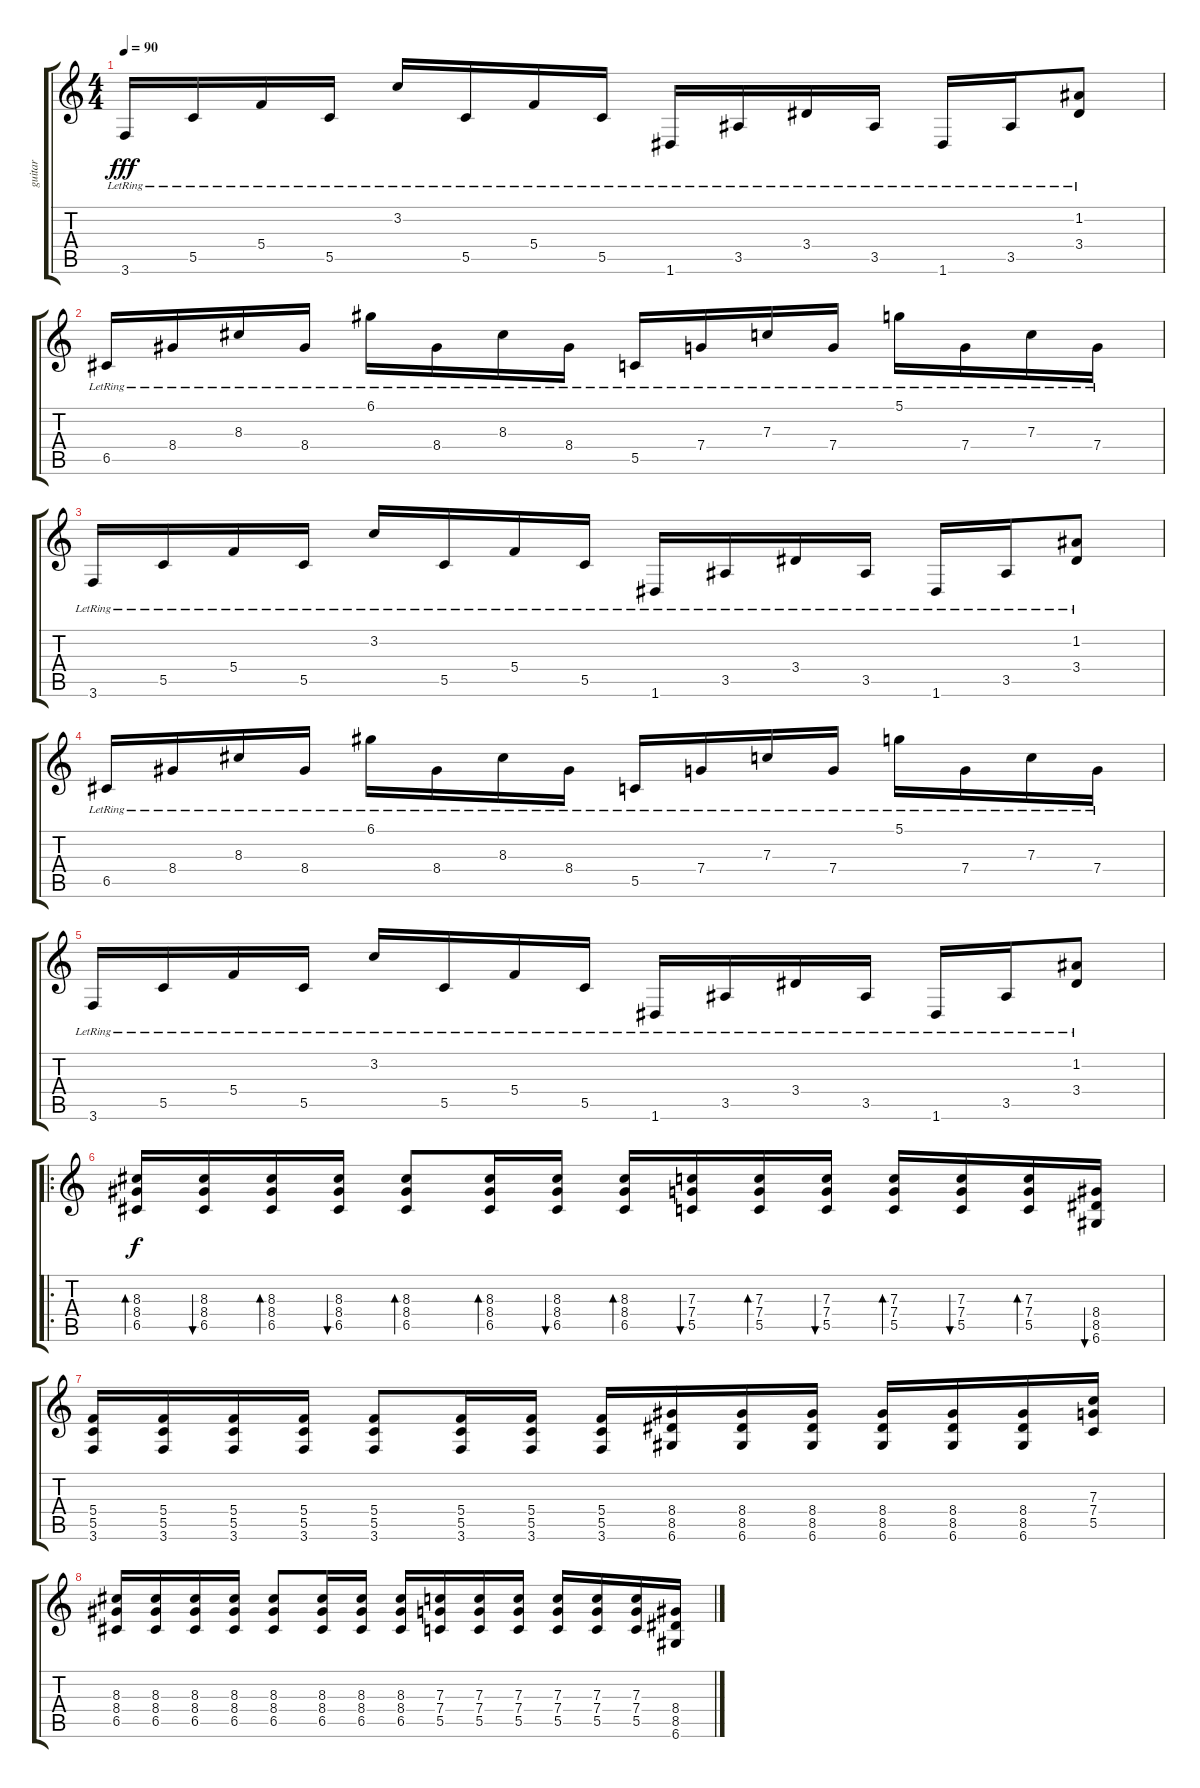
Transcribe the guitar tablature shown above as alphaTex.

\track ("guitar" "guitar") {instrument distortionguitar}
\staff {score tabs}
\tuning (D4 A3 F3 C3 G2 D2) {hide}
\ts (4 4)
\tempo 90
\clef g2
\ks c
3.6{lr}.16{dy fff} 5.5{lr}.16 5.4{lr}.16 5.5{lr}.16 3.2{lr}.16 5.5{lr}.16 5.4{lr}.16 5.5{lr}.16 1.6{lr}.16 3.5{lr}.16 3.4{lr}.16 3.5{lr}.16 1.6{lr}.16 3.5{lr}.16 (1.2{lr} 3.4{lr}).8 |
6.5{lr}.16 8.4{lr}.16 8.3{lr}.16 8.4{lr}.16 6.1{lr}.16 8.4{lr}.16 8.3{lr}.16 8.4{lr}.16 5.5{lr}.16 7.4{lr}.16 7.3{lr}.16 7.4{lr}.16 5.1{lr}.16 7.4{lr}.16 7.3{lr}.16 7.4{lr}.16 |
3.6{lr}.16 5.5{lr}.16 5.4{lr}.16 5.5{lr}.16 3.2{lr}.16 5.5{lr}.16 5.4{lr}.16 5.5{lr}.16 1.6{lr}.16 3.5{lr}.16 3.4{lr}.16 3.5{lr}.16 1.6{lr}.16 3.5{lr}.16 (1.2{lr} 3.4{lr}).8 |
6.5{lr}.16{instrument acousticguitarsteel} 8.4{lr}.16 8.3{lr}.16 8.4{lr}.16 6.1{lr}.16 8.4{lr}.16 8.3{lr}.16 8.4{lr}.16 5.5{lr}.16 7.4{lr}.16 7.3{lr}.16 7.4{lr}.16 5.1{lr}.16 7.4{lr}.16 7.3{lr}.16 7.4{lr}.16 |
3.6{lr}.16 5.5{lr}.16 5.4{lr}.16 5.5{lr}.16 3.2{lr}.16 5.5{lr}.16 5.4{lr}.16 5.5{lr}.16 1.6{lr}.16 3.5{lr}.16 3.4{lr}.16 3.5{lr}.16 1.6{lr}.16 3.5{lr}.16 (1.2{lr} 3.4{lr}).8 |
\ro
(8.3 8.4 6.5).16{bd 60 dy f instrument distortionguitar} (8.3 8.4 6.5).16{bu 60} (8.3 8.4 6.5).16{bd 60} (8.3 8.4 6.5).16{bu 60} (8.3 8.4 6.5).8{bd 60} (8.3 8.4 6.5).16{bd 60} (8.3 8.4 6.5).16{bu 60} (8.3 8.4 6.5).16{bd 60} (7.3 7.4 5.5).16{bu 60} (7.3 7.4 5.5).16{bd 60} (7.3 7.4 5.5).16{bu 60} (7.3 7.4 5.5).16{bd 60} (7.3 7.4 5.5).16{bu 60} (7.3 7.4 5.5).16{bd 60} (8.4 8.5 6.6).16{bu 60} |
(5.4 5.5 3.6).16 (5.4 5.5 3.6).16 (5.4 5.5 3.6).16 (5.4 5.5 3.6).16 (5.4 5.5 3.6).8 (5.4 5.5 3.6).16 (5.4 5.5 3.6).16 (5.4 5.5 3.6).16 (8.4 8.5 6.6).16 (8.4 8.5 6.6).16 (8.4 8.5 6.6).16 (8.4 8.5 6.6).16 (8.4 8.5 6.6).16 (8.4 8.5 6.6).16 (7.3 7.4 5.5).16 |
(8.3 8.4 6.5).16 (8.3 8.4 6.5).16 (8.3 8.4 6.5).16 (8.3 8.4 6.5).16 (8.3 8.4 6.5).8 (8.3 8.4 6.5).16 (8.3 8.4 6.5).16 (8.3 8.4 6.5).16 (7.3 7.4 5.5).16 (7.3 7.4 5.5).16 (7.3 7.4 5.5).16 (7.3 7.4 5.5).16 (7.3 7.4 5.5).16 (7.3 7.4 5.5).16 (8.4 8.5 6.6).16
